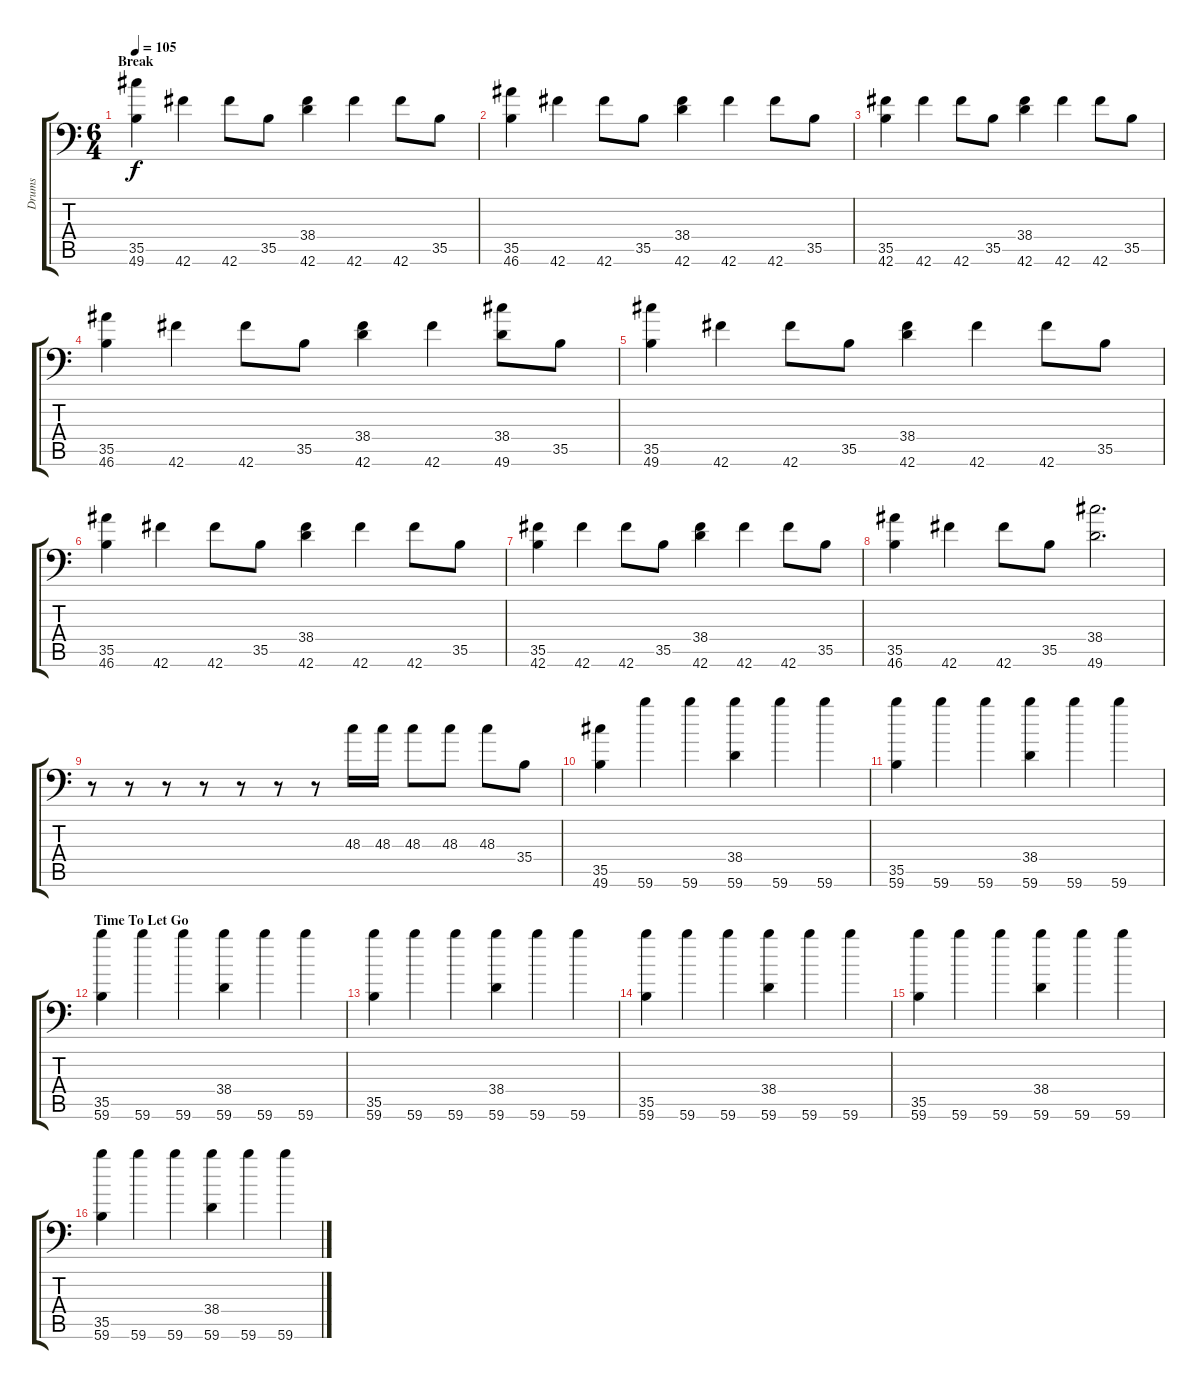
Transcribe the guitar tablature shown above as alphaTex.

\track ("Drums" "Drums") {instrument acousticgrandpiano}
\staff {score tabs}
\tuning (C-1 C-1 C-1 C-1 C-1 C-1) {hide}
\ts (6 4)
\section ("" "Break")
\tempo 105
\clef f4
\ks c
(35.5 49.6).4{dy f} 42.6.4 42.6.8 35.5.8 (38.4 42.6).4 42.6.4 42.6.8 35.5.8 |
(35.5 46.6).4 42.6.4 42.6.8 35.5.8 (38.4 42.6).4 42.6.4 42.6.8 35.5.8 |
(35.5 42.6).4 42.6.4 42.6.8 35.5.8 (38.4 42.6).4 42.6.4 42.6.8 35.5.8 |
(35.5 46.6).4 42.6.4 42.6.8 35.5.8 (38.4 42.6).4 42.6.4 (38.4 49.6).8 35.5.8 |
(35.5 49.6).4 42.6.4 42.6.8 35.5.8 (38.4 42.6).4 42.6.4 42.6.8 35.5.8 |
(35.5 46.6).4 42.6.4 42.6.8 35.5.8 (38.4 42.6).4 42.6.4 42.6.8 35.5.8 |
(35.5 42.6).4 42.6.4 42.6.8 35.5.8 (38.4 42.6).4 42.6.4 42.6.8 35.5.8 |
(35.5 46.6).4 42.6.4 42.6.8 35.5.8 (38.4 49.6).2{d} |
r.8 r.8 r.8 r.8 r.8 r.8 r.8 48.3.16 48.3.16 48.3.8 48.3.8 48.3.8 35.4.8 |
(35.5 49.6).4 59.6.4 59.6.4 (38.4 59.6).4 59.6.4 59.6.4 |
(35.5 59.6).4 59.6.4 59.6.4 (38.4 59.6).4 59.6.4 59.6.4 |
\section ("" "Time To Let Go")
(35.5 59.6).4 59.6.4 59.6.4 (38.4 59.6).4 59.6.4 59.6.4 |
(35.5 59.6).4 59.6.4 59.6.4 (38.4 59.6).4 59.6.4 59.6.4 |
(35.5 59.6).4 59.6.4 59.6.4 (38.4 59.6).4 59.6.4 59.6.4 |
(35.5 59.6).4 59.6.4 59.6.4 (38.4 59.6).4 59.6.4 59.6.4 |
(35.5 59.6).4 59.6.4 59.6.4 (38.4 59.6).4 59.6.4 59.6.4
